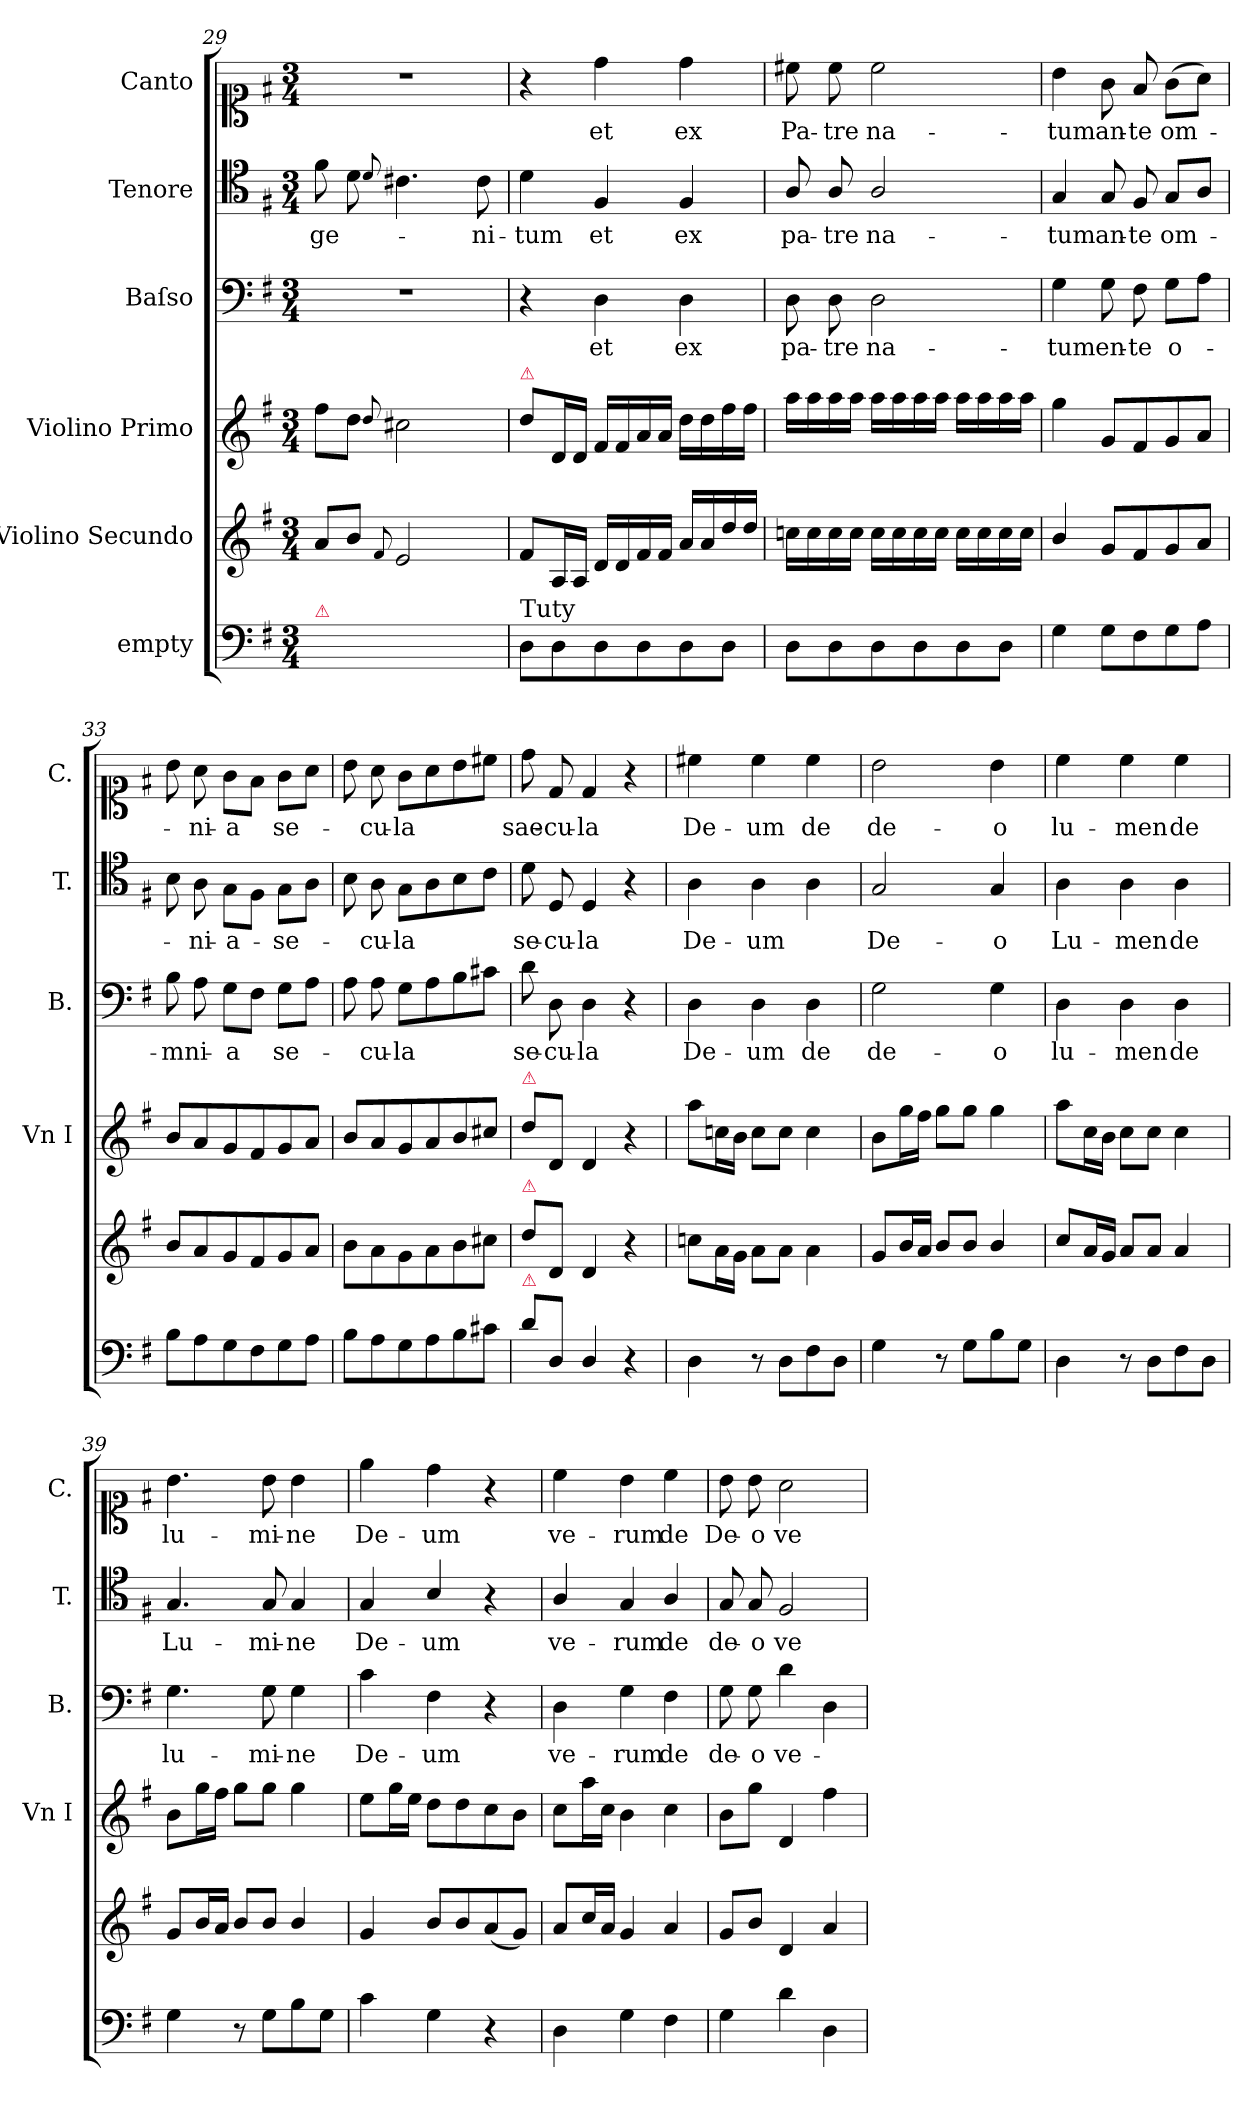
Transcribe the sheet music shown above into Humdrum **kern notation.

**kern	**kern	**kern	**kern	**text	**kern	**text	**kern	**text
*part6	*part5	*part4	*part3	*part3	*part2	*part2	*part1	*part1
*staff6	*staff5	*staff4	*staff3	*staff3	*staff2	*staff2	*staff1	*staff1
*I"empty	*I"Violino Secundo	*I"Violino Primo	*I"Baſso	*	*I"Tenore	*	*I"Canto	*
*	*	*I'Vn I	*I'B.	*	*I'T.	*	*I'C.	*
*clefF4	*clefG2	*clefG2	*clefF4	*	*clefC4	*	*clefC1	*
*k[f#]	*k[f#]	*k[f#]	*k[f#]	*	*k[f#]	*	*k[f#]	*
*G:	*G:	*G:	*G:	*	*G:	*	*G:	*
*M3/4	*M3/4	*M3/4	*M3/4	*	*M3/4	*	*M3/4	*
=29	=29	=29	=29	=29	=29	=29	=29	=29
!LO:TX:a:color=crimson:t=⚠	!	!	!	!	!	!	!	!
4D\yy	8a/L	8ff#\L	2.r	.	8f#\	-ge-	2.r	.
.	8b/J	8dd\J	.	.	8d\	.	.	.
.	8qqf#/	8qqdd/	.	.	8qqd/	.	.	.
4A\yy	2e/	2cc#X\	.	.	4.c#X\	.	.	.
4AA/yy	.	.	.	.	.	.	.	.
.	.	.	.	.	8c#\	-ni-	.	.
=30	=30	=30	=30	=30	=30	=30	=30	=30
!	!	!LO:TX:a:color=crimson:t=⚠	!	!	!	!	!	!
!LO:TX:a:t=Tuty	!	!	!	!	!	!	!	!
8D\L	8f#/L	8dd\L	4r	.	4d\	-tum	4r	.
8D\	16A/L	16d/L	.	.	.	.	.	.
.	16A/JJ	16d/JJ	.	.	.	.	.	.
8D\	16d/LL	16f#/LL	4D\	et	4F#/	et	4dd\	et
.	16d/	16f#/	.	.	.	.	.	.
8D\	16f#/	16a/	.	.	.	.	.	.
.	16f#/JJ	16a/JJ	.	.	.	.	.	.
8D\	16a/LL	16dd\LL	4D\	ex	4F#/	ex	4dd\	ex
.	16a/	16dd\	.	.	.	.	.	.
8D\J	16dd/	16ff#\	.	.	.	.	.	.
.	16dd/JJ	16ff#\JJ	.	.	.	.	.	.
=31	=31	=31	=31	=31	=31	=31	=31	=31
8D\L	16ccn\LL	16aa\LL	8D\	pa-	8A/	pa-	8cc#X\	Pa-
.	16cc\	16aa\	.	.	.	.	.	.
8D\	16cc\	16aa\	8D\	-tre	8A/	-tre	8cc#\	-tre
.	16cc\JJ	16aa\JJ	.	.	.	.	.	.
8D\	16cc\LL	16aa\LL	2D\	na-	2A/	na-	2cc#\	na-
.	16cc\	16aa\	.	.	.	.	.	.
8D\	16cc\	16aa\	.	.	.	.	.	.
.	16cc\JJ	16aa\JJ	.	.	.	.	.	.
8D\	16cc\LL	16aa\LL	.	.	.	.	.	.
.	16cc\	16aa\	.	.	.	.	.	.
8D\J	16cc\	16aa\	.	.	.	.	.	.
.	16cc\JJ	16aa\JJ	.	.	.	.	.	.
=32	=32	=32	=32	=32	=32	=32	=32	=32
4G\	4b/	4gg\	4G\	-tum	4G/	-tum	4b\	-tum
8G\L	8g/L	8g/L	8G\	en-	8G/	an-	8g\	an-
8F#\	8f#/	8f#/	8F#\	-te	8F#/	-te	8f#/	-te
8G\	8g/	8g/	8G\L	o-	8G/L	om-	(8g\L	om-
8A\J	8a/J	8a/J	8A\J	.	8A/J	.	8a\J)	.
=33	=33	=33	=33	=33	=33	=33	=33	=33
8B\L	8b/L	8b/L	8B\	-mni-	8B\	.	8b\	.
8A\	8a/	8a/	8A\	.	8A\	-ni-	8a\	-ni-
8G\	8g/	8g/	8G\L	-a	8G\L	-a-	8g\L	-a
8F#\	8f#/	8f#/	8F#\J	.	8F#\J	.	8f#\J	.
8G\	8g/	8g/	8G\L	se-	8G\L	-se-	8g\L	se-
8A\J	8a/J	8a/J	8A\J	.	8A\J	.	8a\J	.
=34	=34	=34	=34	=34	=34	=34	=34	=34
8B\L	8b\L	8b/L	8A\	.	8B\	.	8b\	.
8A\	8a\	8a/	8A\	-cu-	8A\	-cu-	8a\	-cu-
8G\	8g\	8g/	8G\L	-la	8G\L	-la	8g\L	-la
8A\	8a\	8a/	8A\	.	8A\	.	8a\	.
8B\	8b\	8b/	8B\	.	8B\	.	8b\	.
8c#X\J	8cc#X\J	8cc#X/J	8c#X\J	.	8c\J	.	8cc#X\J	.
=35	=35	=35	=35	=35	=35	=35	=35	=35
!	!	!LO:TX:a:color=crimson:t=⚠	!	!	!	!	!	!
!	!LO:TX:a:color=crimson:t=⚠	!	!	!	!	!	!	!
!LO:TX:a:color=crimson:t=⚠	!	!	!	!	!	!	!	!
8d\L	8dd\L	8dd\L	8d\	se-	8d\	se-	8dd\	sae-
8D/J	8d/J	8d/J	8D\	-cu-	8D/	-cu-	8d/	-cu-
4D/	4d/	4d/	4D\	-la	4D/	-la	4d/	-la
4r	4r	4r	4r	.	4r	.	4r	.
=36	=36	=36	=36	=36	=36	=36	=36	=36
4D\	8ccn\L	8aa\L	4D\	De-	4A\	De-	4cc#X\	De-
.	16a\L	16ccn\L	.	.	.	.	.	.
.	16g\JJ	16b\JJ	.	.	.	.	.	.
8r	8a\L	8cc\L	4D\	-um	4A\	-um	4cc#\	-um
8D\L	8a\J	8cc\J	.	.	.	.	.	.
8F#\	4a\	4cc\	4D\	de	4A\	.	4cc#\	de
8D\J	.	.	.	.	.	.	.	.
=37	=37	=37	=37	=37	=37	=37	=37	=37
4G\	8g/L	8b\L	2G\	de-	2G/	De-	2b\	de-
.	16b/L	16gg\L	.	.	.	.	.	.
.	16a/JJ	16ff#\JJ	.	.	.	.	.	.
8r	8b/L	8gg\L	.	.	.	.	.	.
8G\L	8b/J	8gg\J	.	.	.	.	.	.
8B\	4b/	4gg\	4G\	-o	4G/	-o	4b\	-o
8G\J	.	.	.	.	.	.	.	.
=38	=38	=38	=38	=38	=38	=38	=38	=38
4D\	8cc/L	8aa\L	4D\	lu-	4A\	Lu-	4cc\	lu-
.	16a/L	16cc\L	.	.	.	.	.	.
.	16g/JJ	16b\JJ	.	.	.	.	.	.
8r	8a/L	8cc\L	4D\	-men	4A\	-men	4cc\	-men
8D\L	8a/J	8cc\J	.	.	.	.	.	.
8F#\	4a/	4cc\	4D\	de	4A\	de	4cc\	de
8D\J	.	.	.	.	.	.	.	.
=39	=39	=39	=39	=39	=39	=39	=39	=39
4G\	8g/L	8b\L	4.G\	lu-	4.G/	Lu-	4.b\	lu-
.	16b/L	16gg\L	.	.	.	.	.	.
.	16a/JJ	16ff#\JJ	.	.	.	.	.	.
8r	8b/L	8gg\L	.	.	.	.	.	.
8G\L	8b/J	8gg\J	8G\	-mi-	8G/	-mi-	8b\	-mi-
8B\	4b/	4gg\	4G\	-ne	4G/	-ne	4b\	-ne
8G\J	.	.	.	.	.	.	.	.
=40	=40	=40	=40	=40	=40	=40	=40	=40
4c\	4g/	8ee\L	4c\	De-	4G/	De-	4ee\	De-
.	.	16gg\L	.	.	.	.	.	.
.	.	16ee\JJ	.	.	.	.	.	.
4G\	8b/L	8dd\L	4F#\	-um	4B/	-um	4dd\	-um
.	8b/	8dd\	.	.	.	.	.	.
4r	(8a/	8cc\	4r	.	4r	.	4r	.
.	8g/J)	8b\J	.	.	.	.	.	.
=41	=41	=41	=41	=41	=41	=41	=41	=41
4D\	8a/L	8cc\L	4D\	ve-	4A/	ve-	4cc\	ve-
.	16cc/L	16aa\L	.	.	.	.	.	.
.	16a/JJ	16cc\JJ	.	.	.	.	.	.
4G\	4g/	4b\	4G\	-rum	4G/	-rum	4b\	-rum
4F#\	4a/	4cc\	4F#\	de	4A/	de	4cc\	de
=42	=42	=42	=42	=42	=42	=42	=42	=42
4G\	8g/L	8b\L	8G\	de-	8G/	de-	8b\	De-
.	8b/J	8gg\J	8G\	-o	8G/	-o	8b\	-o
4d\	4d/	4d/	4d\	ve-	2F#/	ve-	2a\	ve-
4D\	4a/	4ff#\	4D\	.	.	.	.	.
=	=	=	=	=	=	=	=	=
*-	*-	*-	*-	*-	*-	*-	*-	*-
